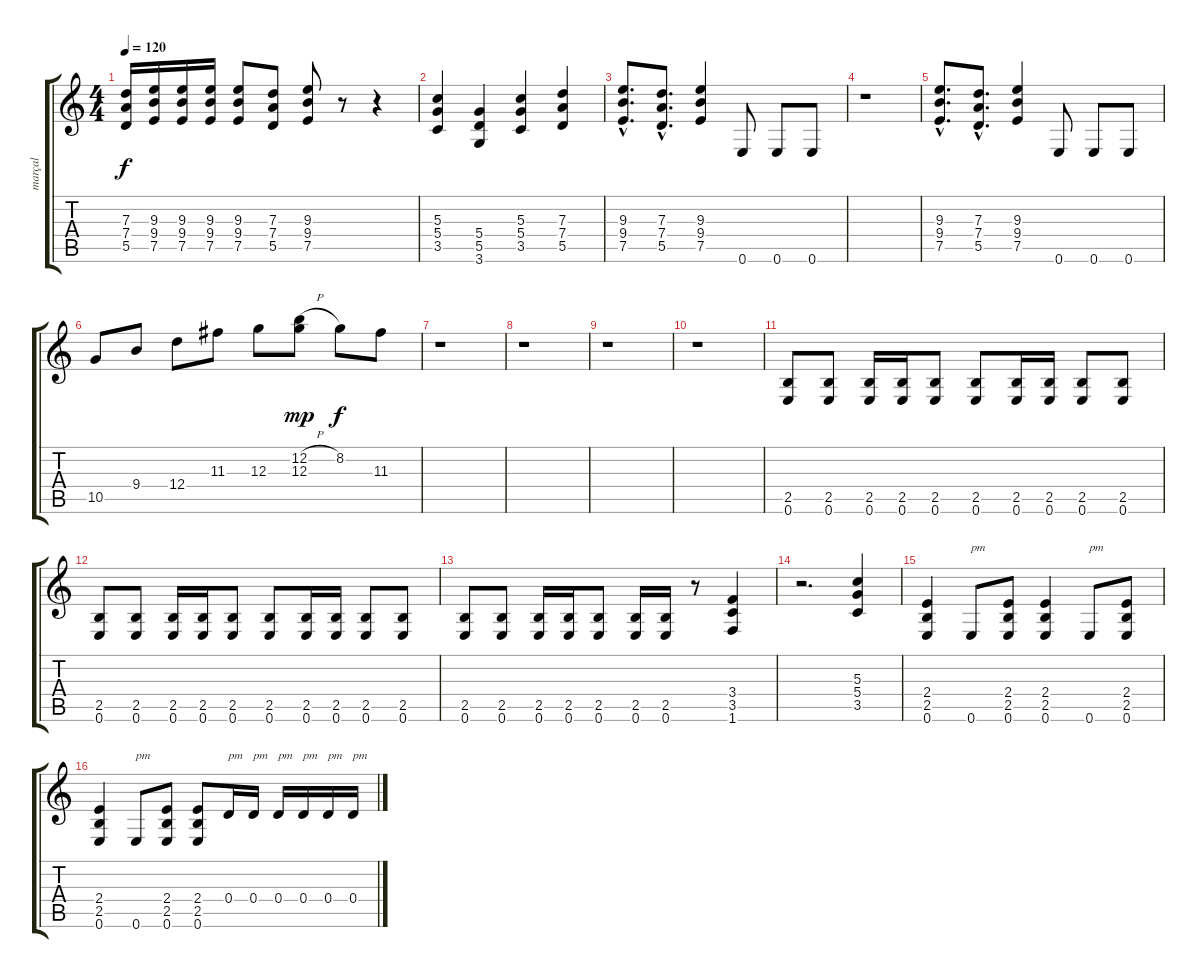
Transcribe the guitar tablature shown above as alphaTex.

\track ("marçal" "marçal") {instrument distortionguitar}
\staff {score tabs}
\tuning (E4 B3 G3 D3 A2 E2) {hide}
\ts (4 4)
\tempo 120
\clef g2
\ks c
(7.3 7.4 5.5).16{dy f} (9.3 9.4 7.5).16 (9.3 9.4 7.5).16 (9.3 9.4 7.5).16 (9.3 9.4 7.5).8 (7.3 7.4 5.5).8 (9.3 9.4 7.5).8 r.8 r.4 |
(5.3 5.4 3.5).4 (5.4 5.5 3.6).4 (5.3 5.4 3.5).4 (7.3 7.4 5.5).4 |
(9.3{hac} 9.4{hac} 7.5{hac}).8{d} (7.3{hac} 7.4{hac} 5.5{hac}).8{d} (9.3 9.4 7.5).4 0.6.8 0.6.8 0.6.8 |
r.1 |
(9.3{hac} 9.4{hac} 7.5{hac}).8{d} (7.3{hac} 7.4{hac} 5.5{hac}).8{d} (9.3 9.4 7.5).4 0.6.8 0.6.8 0.6.8 |
10.5.8 9.4.8 12.4.8 11.3.8 12.3.8 (12.2{h} 12.3).8{dy mp} 8.2.8{dy f} 11.3.8 |
r.1 |
r.1 |
r.1 |
r.1 |
(2.5 0.6).8 (2.5 0.6).8 (2.5 0.6).16 (2.5 0.6).16 (2.5 0.6).8 (2.5 0.6).8 (2.5 0.6).16 (2.5 0.6).16 (2.5 0.6).8 (2.5 0.6).8 |
(2.5 0.6).8 (2.5 0.6).8 (2.5 0.6).16 (2.5 0.6).16 (2.5 0.6).8 (2.5 0.6).8 (2.5 0.6).16 (2.5 0.6).16 (2.5 0.6).8 (2.5 0.6).8 |
(2.5 0.6).8 (2.5 0.6).8 (2.5 0.6).16 (2.5 0.6).16 (2.5 0.6).8 (2.5 0.6).16 (2.5 0.6).16 r.8 (3.4 3.5 1.6).4 |
r.2{d} (5.3 5.4 3.5).4 |
(2.4 2.5 0.6).4 0.6.8{txt "pm"} (2.4 2.5 0.6).8 (2.4 2.5 0.6).4 0.6.8{txt "pm"} (2.4 2.5 0.6).8 |
(2.4 2.5 0.6).4 0.6.8{txt "pm"} (2.4 2.5 0.6).8 (2.4 2.5 0.6).8 0.4.16{txt "pm"} 0.4.16{txt "pm"} 0.4.16{txt "pm"} 0.4.16{txt "pm"} 0.4.16{txt "pm"} 0.4.16{txt "pm"}
